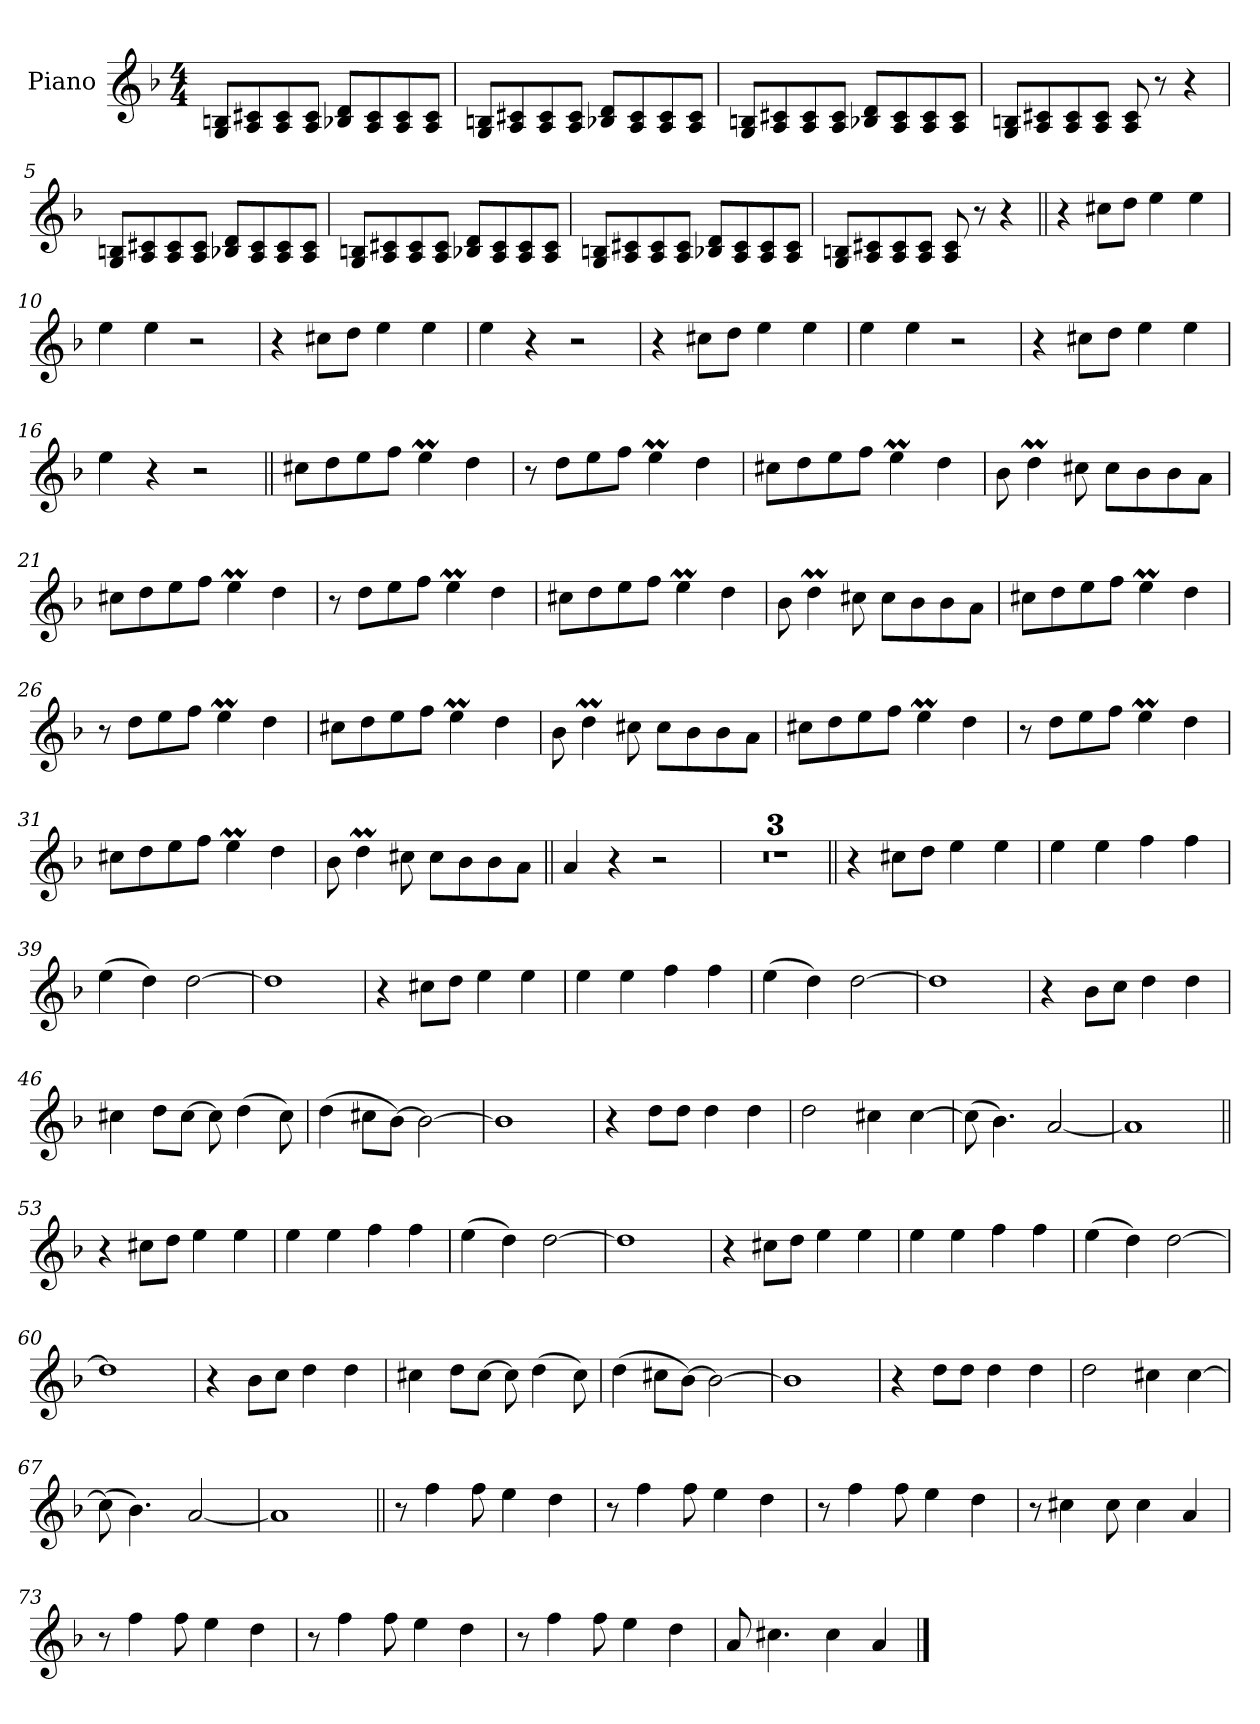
**kern
*part1
*staff1
*I"Piano
*I'Pno.
*clefG2
*k[b-]
*M4/4
*MM220
=1
8G! 8Bn!L
8A! 8c#X!
8A! 8c#!
8A! 8c#!J
8B-X! 8d!L
8A! 8c#!
8A! 8c#!
8A! 8c#!J
=2
8G! 8Bn!L
8A! 8c#X!
8A! 8c#!
8A! 8c#!J
8B-X! 8d!L
8A! 8c#!
8A! 8c#!
8A! 8c#!J
=3
8G! 8Bn!L
8A! 8c#X!
8A! 8c#!
8A! 8c#!J
8B-X! 8d!L
8A! 8c#!
8A! 8c#!
8A! 8c#!J
=4
8G! 8Bn!L
8A! 8c#X!
8A! 8c#!
8A! 8c#!J
8A! 8c#!
8r
4r
=5
8G! 8Bn!L
8A! 8c#X!
8A! 8c#!
8A! 8c#!J
8B-X! 8d!L
8A! 8c#!
8A! 8c#!
8A! 8c#!J
=6
8G! 8Bn!L
8A! 8c#X!
8A! 8c#!
8A! 8c#!J
8B-X! 8d!L
8A! 8c#!
8A! 8c#!
8A! 8c#!J
=7
8G! 8Bn!L
8A! 8c#X!
8A! 8c#!
8A! 8c#!J
8B-X! 8d!L
8A! 8c#!
8A! 8c#!
8A! 8c#!J
=8
8G! 8Bn!L
8A! 8c#X!
8A! 8c#!
8A! 8c#!J
8A! 8c#!
8r
4r
=9||
4r
8cc#XL
8ddJ
4ee
4ee
=10
4ee
4ee
2r
=11
4r
8cc#XL
8ddJ
4ee
4ee
=12
4ee
4r
2r
=13
4r
8cc#XL
8ddJ
4ee
4ee
=14
4ee
4ee
2r
=15
4r
8cc#XL
8ddJ
4ee
4ee
=16
4ee
4r
2r
=17||
8cc#XL
8dd
8ee
8ffJ
4eem
4dd
=18
8r
8ddL
8ee
8ffJ
4eem
4dd
=19
8cc#XL
8dd
8ee
8ffJ
4eem
4dd
=20
8b-
4ddM
8cc#X
8cc#L
8b-
8b-
8aJ
=21
8cc#XL
8dd
8ee
8ffJ
4eem
4dd
=22
8r
8ddL
8ee
8ffJ
4eem
4dd
=23
8cc#XL
8dd
8ee
8ffJ
4eem
4dd
=24
8b-
4ddM
8cc#X
8cc#L
8b-
8b-
8aJ
=25
8cc#XL
8dd
8ee
8ffJ
4eem
4dd
=26
8r
8ddL
8ee
8ffJ
4eem
4dd
=27
8cc#XL
8dd
8ee
8ffJ
4eem
4dd
=28
8b-
4ddM
8cc#X
8cc#L
8b-
8b-
8aJ
=29
8cc#XL
8dd
8ee
8ffJ
4eem
4dd
=30
8r
8ddL
8ee
8ffJ
4eem
4dd
=31
8cc#XL
8dd
8ee
8ffJ
4eem
4dd
=32
8b-
4ddM
8cc#X
8cc#L
8b-
8b-
8aJ
=33||
4a
4r
2r
=34
1r
=35
1r
=36
1r
=37||
4r
8cc#XL
8ddJ
4ee
4ee
=38
4ee
4ee
4ff
4ff
=39
(4ee
4dd)
[2dd
=40
1dd]
=41
4r
8cc#XL
8ddJ
4ee
4ee
=42
4ee
4ee
4ff
4ff
=43
(4ee
4dd)
[2dd
=44
1dd]
=45
4r
8b-L
8ccJ
4dd
4dd
=46
4cc#X
8ddL
[8cc#J
8cc#]
(4dd
8cc#)
=47
(4dd
8cc#XL
[8b-J)
2b-_
=48
1b-]
=49
4r
8ddL
8ddJ
4dd
4dd
=50
2dd
4cc#X
[4cc#
=51
(8cc#]
4.b-)
[2a
=52
1a]
=53||
4r
8cc#XL
8ddJ
4ee
4ee
=54
4ee
4ee
4ff
4ff
=55
(4ee
4dd)
[2dd
=56
1dd]
=57
4r
8cc#XL
8ddJ
4ee
4ee
=58
4ee
4ee
4ff
4ff
=59
(4ee
4dd)
[2dd
=60
1dd]
=61
4r
8b-L
8ccJ
4dd
4dd
=62
4cc#X
8ddL
[8cc#J
8cc#]
(4dd
8cc#)
=63
(4dd
8cc#XL
[8b-J)
2b-_
=64
1b-]
=65
4r
8ddL
8ddJ
4dd
4dd
=66
2dd
4cc#X
[4cc#
=67
(8cc#]
4.b-)
[2a
=68
1a]
=69||
8r
4ff
8ff
4ee
4dd
=70
8r
4ff
8ff
4ee
4dd
=71
8r
4ff
8ff
4ee
4dd
=72
8r
4cc#X
8cc#
4cc#
4a
=73
8r
4ff
8ff
4ee
4dd
=74
8r
4ff
8ff
4ee
4dd
=75
8r
4ff
8ff
4ee
4dd
=76
8a
4.cc#X
4cc#
4a
==
*-
